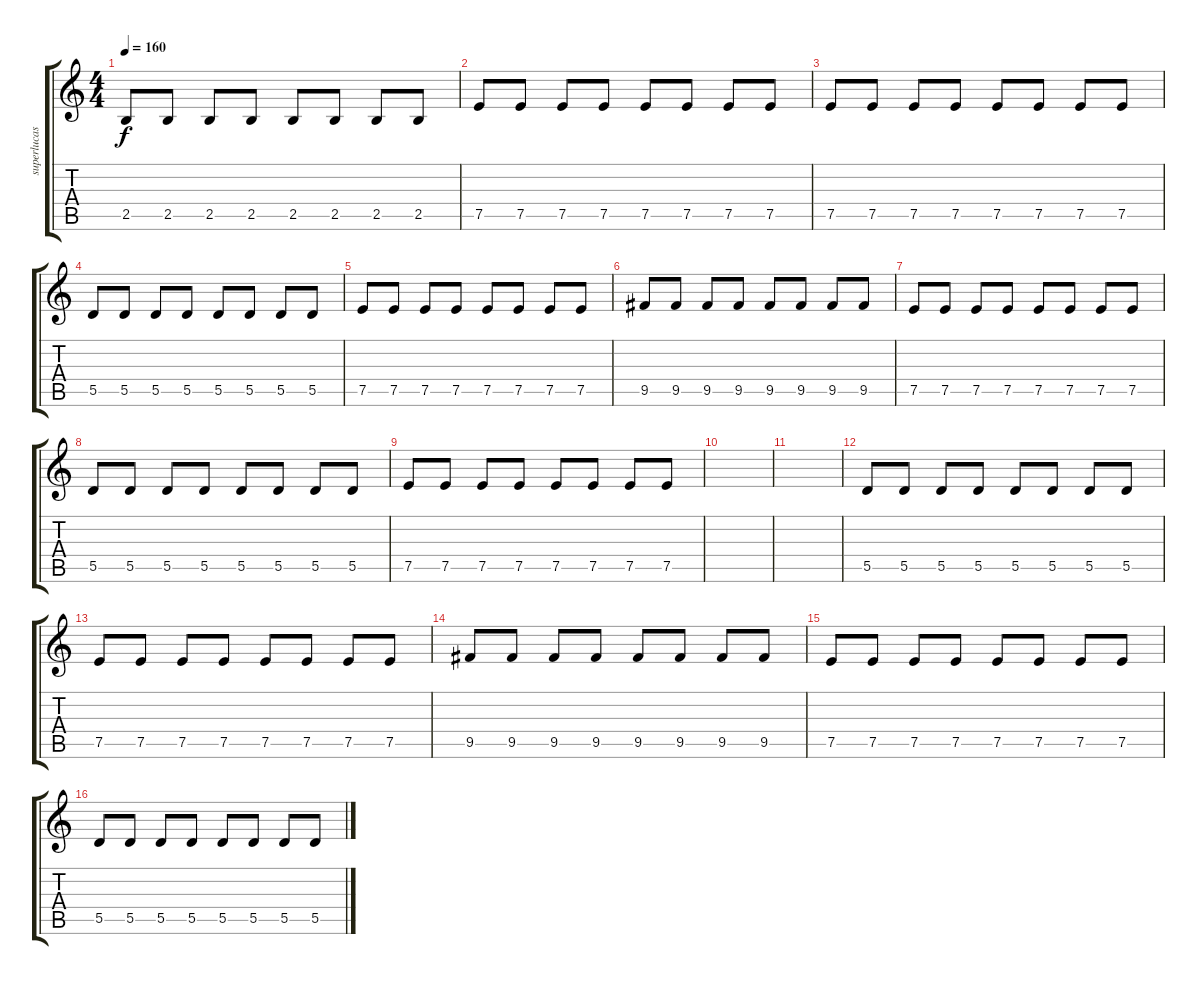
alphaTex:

\track ("superlucas" "superlucas") {instrument electricbassfinger}
\staff {score tabs}
\tuning (E4 B3 G3 D3 A2 E2) {hide}
\ts (4 4)
\tempo 160
\clef g2
\ks c
2.5.8{dy f} 2.5.8 2.5.8 2.5.8 2.5.8 2.5.8 2.5.8 2.5.8 |
7.5.8 7.5.8 7.5.8 7.5.8 7.5.8 7.5.8 7.5.8 7.5.8 |
7.5.8 7.5.8 7.5.8 7.5.8 7.5.8 7.5.8 7.5.8 7.5.8 |
5.5.8 5.5.8 5.5.8 5.5.8 5.5.8 5.5.8 5.5.8 5.5.8 |
7.5.8 7.5.8 7.5.8 7.5.8 7.5.8 7.5.8 7.5.8 7.5.8 |
9.5.8 9.5.8 9.5.8 9.5.8 9.5.8 9.5.8 9.5.8 9.5.8 |
7.5.8 7.5.8 7.5.8 7.5.8 7.5.8 7.5.8 7.5.8 7.5.8 |
5.5.8 5.5.8 5.5.8 5.5.8 5.5.8 5.5.8 5.5.8 5.5.8 |
7.5.8 7.5.8 7.5.8 7.5.8 7.5.8 7.5.8 7.5.8 7.5.8 |
|
|
5.5.8 5.5.8 5.5.8 5.5.8 5.5.8 5.5.8 5.5.8 5.5.8 |
7.5.8 7.5.8 7.5.8 7.5.8 7.5.8 7.5.8 7.5.8 7.5.8 |
9.5.8 9.5.8 9.5.8 9.5.8 9.5.8 9.5.8 9.5.8 9.5.8 |
7.5.8 7.5.8 7.5.8 7.5.8 7.5.8 7.5.8 7.5.8 7.5.8 |
5.5.8 5.5.8 5.5.8 5.5.8 5.5.8 5.5.8 5.5.8 5.5.8
